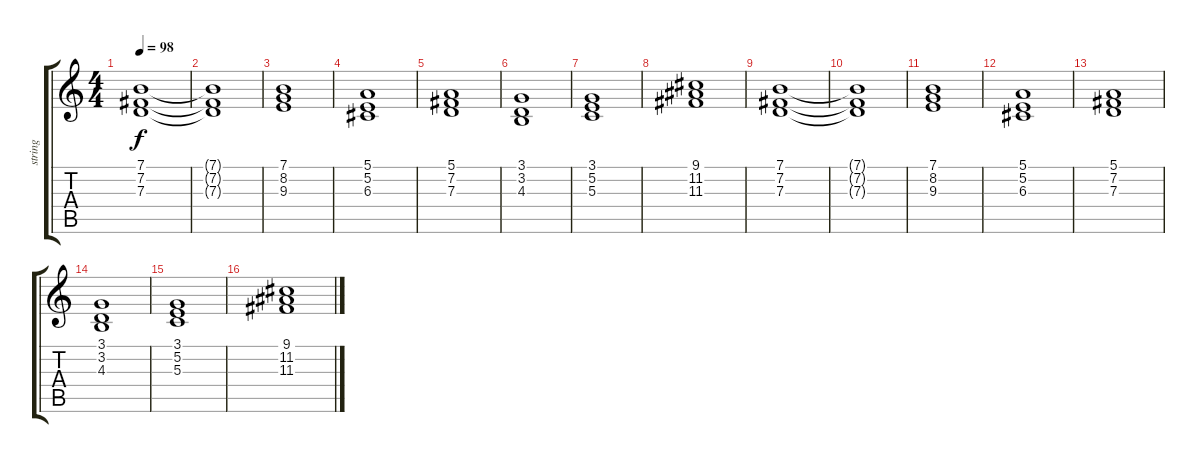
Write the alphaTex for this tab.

\track ("string" "string") {instrument stringensemble1}
\staff {score tabs}
\tuning (E4 B3 G3 D3 A2 E2) {hide}
\ts (4 4)
\tempo 98
\clef g2
\ks c
(7.1 7.2 7.3).1{dy f} |
(7.1{t} 7.2{t} 7.3{t}).1 |
(7.1 8.2 9.3).1 |
(5.1 5.2 6.3).1 |
(5.1 7.2 7.3).1 |
(3.1 3.2 4.3).1 |
(3.1 5.2 5.3).1 |
(9.1 11.2 11.3).1 |
(7.1 7.2 7.3).1 |
(7.1{t} 7.2{t} 7.3{t}).1 |
(7.1 8.2 9.3).1 |
(5.1 5.2 6.3).1 |
(5.1 7.2 7.3).1 |
(3.1 3.2 4.3).1 |
(3.1 5.2 5.3).1 |
(9.1 11.2 11.3).1
